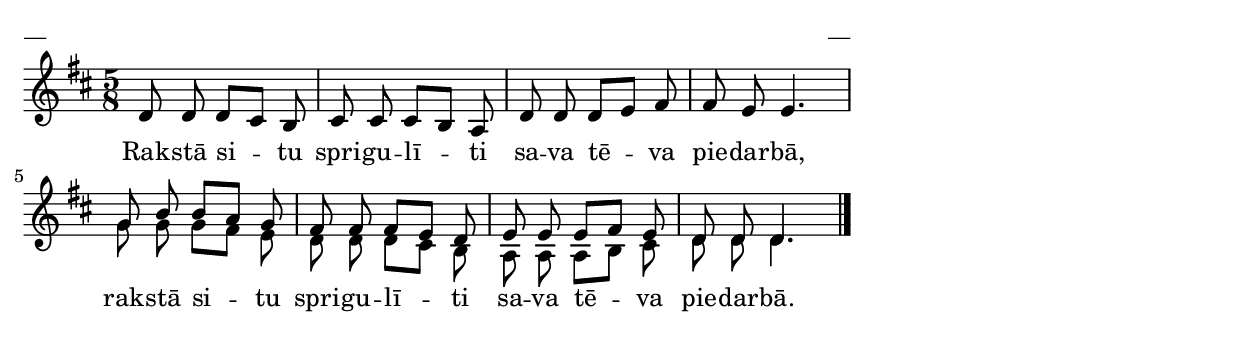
\version "2.13.18"
\paper {
line-width = 14\cm
left-margin = 0.4\cm
between-system-padding = 0.1\cm
between-system-space = 0.1\cm
}
% AALapas
% Rakstā situ sprigulīti
\layout {
indent = #0
ragged-last = ##f
}


voiceA = \relative c' {
\clef "treble"
\key d \major
\time 5/8
d8 d d[ cis] b |
cis8 cis cis[ b] a |
d8 d d[ e] fis |
fis8 e e4. |
g8 b b[ a] g |
fis8 fis fis[ e] d |
e8 e e[ fis] e |
d8 d d4. |
\bar "|."
}


voiceB = \relative c' {
\clef "treble"
\key d \major
\time 5/8
s4 s4. |
s4 s4. |
s4 s4. |
s4 s4. |
g'8 g g[ fis] e |
d8 d d[ cis] b |
a8 a a[ b] cis |
d8 d d4. |

\bar "|."
}


lyricA = \lyricmode {
Rak -- stā si -- tu spri -- gu -- lī -- ti sa -- va tē -- va pie -- dar -- bā,
rak -- stā si -- tu spri -- gu -- lī -- ti sa -- va tē -- va pie -- dar -- bā.
}




fullScore = <<
\new Staff {
<<
\new Voice = "voiceA" { \voiceOne \autoBeamOff \voiceA }
\new Voice = "voiceB" { \voiceTwo \autoBeamOff \voiceB }
\lyricsto "voiceA" \new Lyrics \lyricA
>>
}
>>



\score {
\fullScore
\header { piece = "__" opus = "__" }
}
\markup { \with-color #(x11-color 'white) \sans \smaller "__" }
\score {
\unfoldRepeats
\fullScore
\midi {
\context { \Staff \remove "Staff_performer" }
\context { \Voice \consists "Staff_performer" }
}
}


